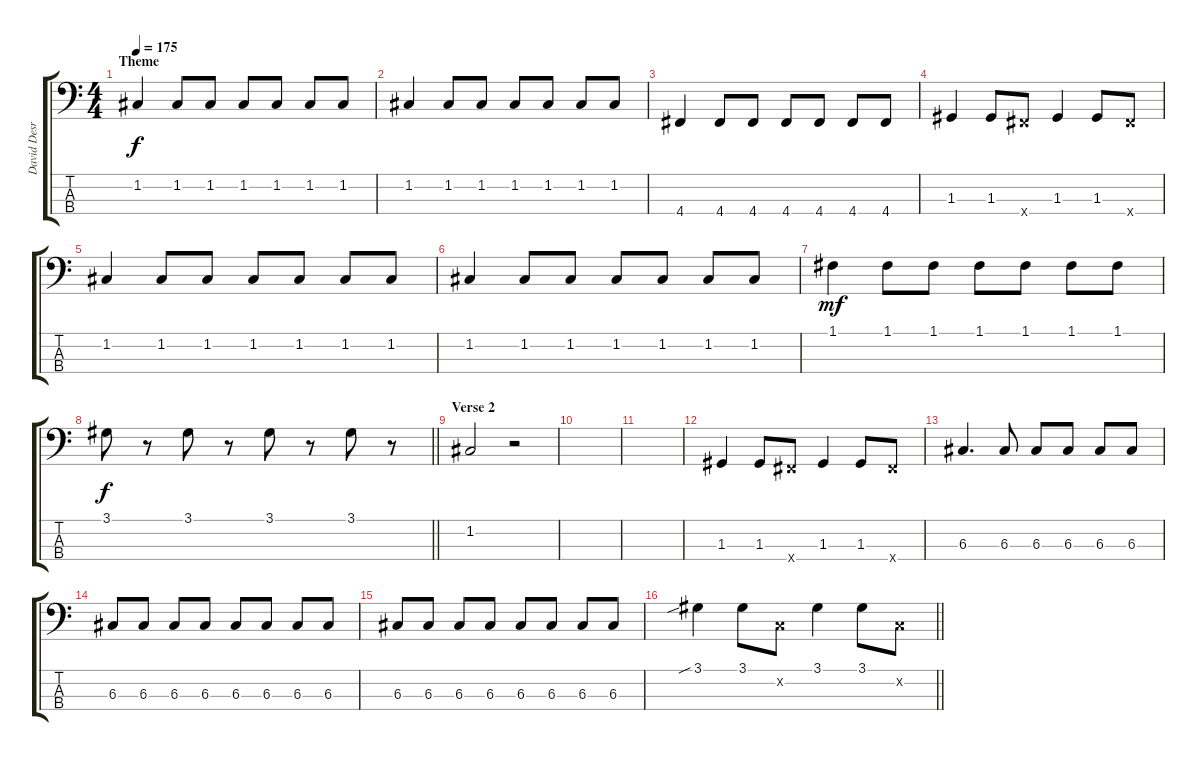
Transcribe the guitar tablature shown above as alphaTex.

\track ("David Desrosier" "David Desr") {instrument electricbassfinger}
\staff {score tabs}
\tuning (F2 C2 G1 D1) {hide}
\ts (4 4)
\section ("" "Theme")
\tempo 175
\clef f4
\ks c
1.2.4{dy f} 1.2.8 1.2.8 1.2.8 1.2.8 1.2.8 1.2.8 |
1.2.4 1.2.8 1.2.8 1.2.8 1.2.8 1.2.8 1.2.8 |
4.4.4 4.4.8 4.4.8 4.4.8 4.4.8 4.4.8 4.4.8 |
1.3.4 1.3.8 4.4{x}.8 1.3.4 1.3.8 4.4{x}.8 |
1.2.4 1.2.8 1.2.8 1.2.8 1.2.8 1.2.8 1.2.8 |
1.2.4 1.2.8 1.2.8 1.2.8 1.2.8 1.2.8 1.2.8 |
1.1.4{dy mf} 1.1.8 1.1.8 1.1.8 1.1.8 1.1.8 1.1.8 |
\barLineRight lightlight
3.1.8{dy f} r.8 3.1.8 r.8 3.1.8 r.8 3.1.8 r.8 |
\section ("" "Verse 2")
1.2.2 r.2 |
|
|
1.3.4 1.3.8 4.4{x}.8 1.3.4 1.3.8 4.4{x}.8 |
6.3.4{d} 6.3.8 6.3.8 6.3.8 6.3.8 6.3.8 |
6.3.8 6.3.8 6.3.8 6.3.8 6.3.8 6.3.8 6.3.8 6.3.8 |
6.3.8 6.3.8 6.3.8 6.3.8 6.3.8 6.3.8 6.3.8 6.3.8 |
\barLineRight lightlight
3.1{sib}.4 3.1.8 0.2{x}.8 3.1.4 3.1.8 0.2{x}.8
